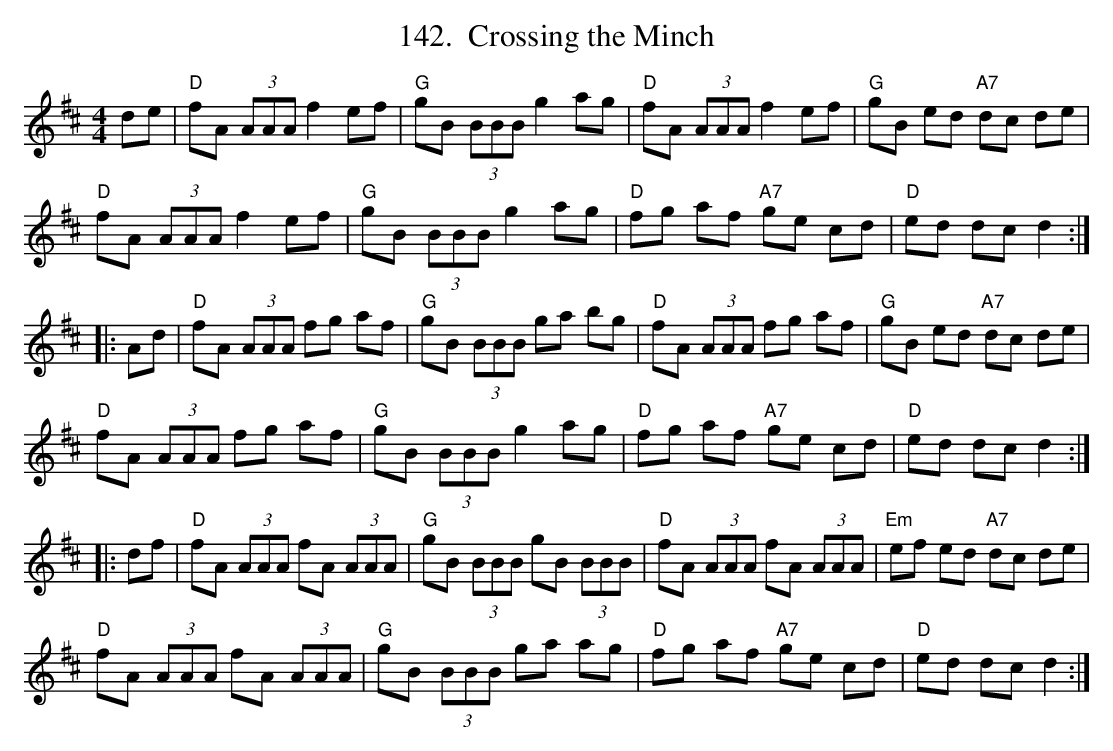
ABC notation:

X:1
T:Crossing the Minch
M:4/4
L:1/8
K:D
de|"D"fA (3AAAf2ef|"G"gB (3BBB g2ag|"D"fA (3AAA f2ef|"G"gB ed "A7"dc de|
"D"fA (3AAAf2ef|"G"gB (3BBB g2ag|"D"fg af "A7"ge cd|"D"ed dc d2:|
|:Ad|"D"fA (3AAA fg af|"G"gB (3BBB ga bg|"D"fA (3AAA fg af|"G"gB ed "A7"dc de|
"D"fA (3AAA fg af|"G"gB (3BBB g2ag|"D"fg af "A7"ge cd|"D"ed dcd2:|
|:df|"D"fA (3AAA fA (3AAA|"G"gB (3BBB gB (3BBB|"D"fA (3AAA fA (3AAA|"Em"ef ed "A7"dc de|
"D"fA (3AAA fA (3AAA|"G"gB (3BBB ga ag|"D"fg af "A7"ge cd|"D"ed dc d2:|
